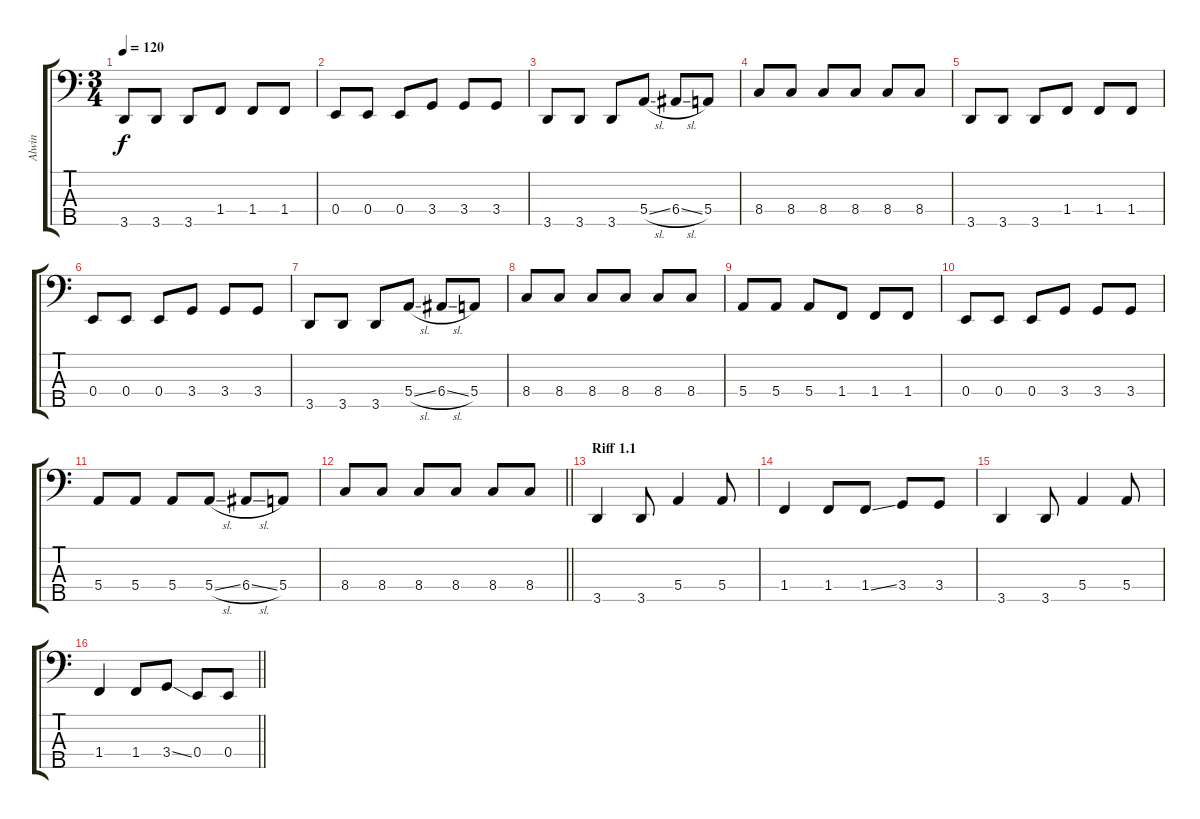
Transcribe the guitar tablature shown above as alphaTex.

\track ("Alwin" "Alwin") {instrument electricbassfinger}
\staff {score tabs}
\tuning (G2 D2 A1 E1 B0) {hide}
\ts (3 4)
\tempo 120
\clef f4
\ks c
3.5.8{dy f} 3.5.8 3.5.8 1.4.8 1.4.8 1.4.8 |
0.4.8 0.4.8 0.4.8 3.4.8 3.4.8 3.4.8 |
3.5.8 3.5.8 3.5.8 5.4{sl}.8 6.4{sl}.8 5.4.8 |
8.4.8 8.4.8 8.4.8 8.4.8 8.4.8 8.4.8 |
3.5.8 3.5.8 3.5.8 1.4.8 1.4.8 1.4.8 |
0.4.8 0.4.8 0.4.8 3.4.8 3.4.8 3.4.8 |
3.5.8 3.5.8 3.5.8 5.4{sl}.8 6.4{sl}.8 5.4.8 |
8.4.8 8.4.8 8.4.8 8.4.8 8.4.8 8.4.8 |
5.4.8 5.4.8 5.4.8 1.4.8 1.4.8 1.4.8 |
0.4.8 0.4.8 0.4.8 3.4.8 3.4.8 3.4.8 |
5.4.8 5.4.8 5.4.8 5.4{sl}.8 6.4{sl}.8 5.4.8 |
\barLineRight lightlight
8.4.8 8.4.8 8.4.8 8.4.8 8.4.8 8.4.8 |
\section ("" "Riff 1.1")
3.5.4 3.5.8 5.4.4 5.4.8 |
1.4.4 1.4.8 1.4{ss}.8 3.4.8 3.4.8 |
3.5.4 3.5.8 5.4.4 5.4.8 |
\barLineRight lightlight
1.4.4 1.4.8 3.4{ss}.8 0.4.8 0.4.8
